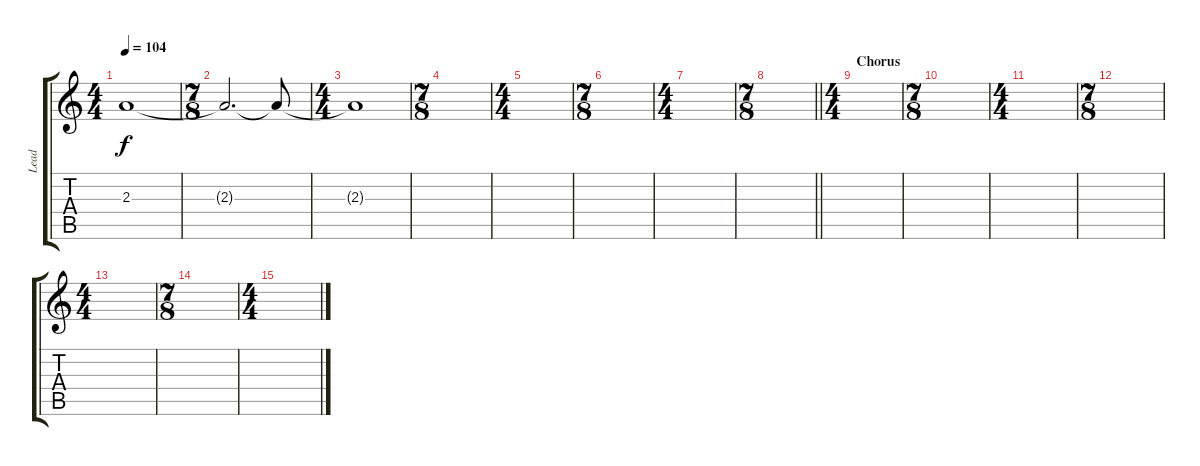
\track ("Lead" "Lead") {instrument overdrivenguitar}
\staff {score tabs}
\tuning (E4 B3 G3 D3 A2 E2) {hide}
\ts (4 4)
\tempo 104
\clef g2
\ks c
2.3{t}.1{dy f} |
\ts (7 8)
2.3{t}.2{d} 2.3{t}.8 |
\ts (4 4)
2.3{t}.1 |
\ts (7 8)
|
\ts (4 4)
|
\ts (7 8)
|
\ts (4 4)
|
\ts (7 8)
\barLineRight lightlight
|
\ts (4 4)
\section ("" "Chorus")
|
\ts (7 8)
|
\ts (4 4)
|
\ts (7 8)
|
\ts (4 4)
|
\ts (7 8)
|
\ts (4 4)
